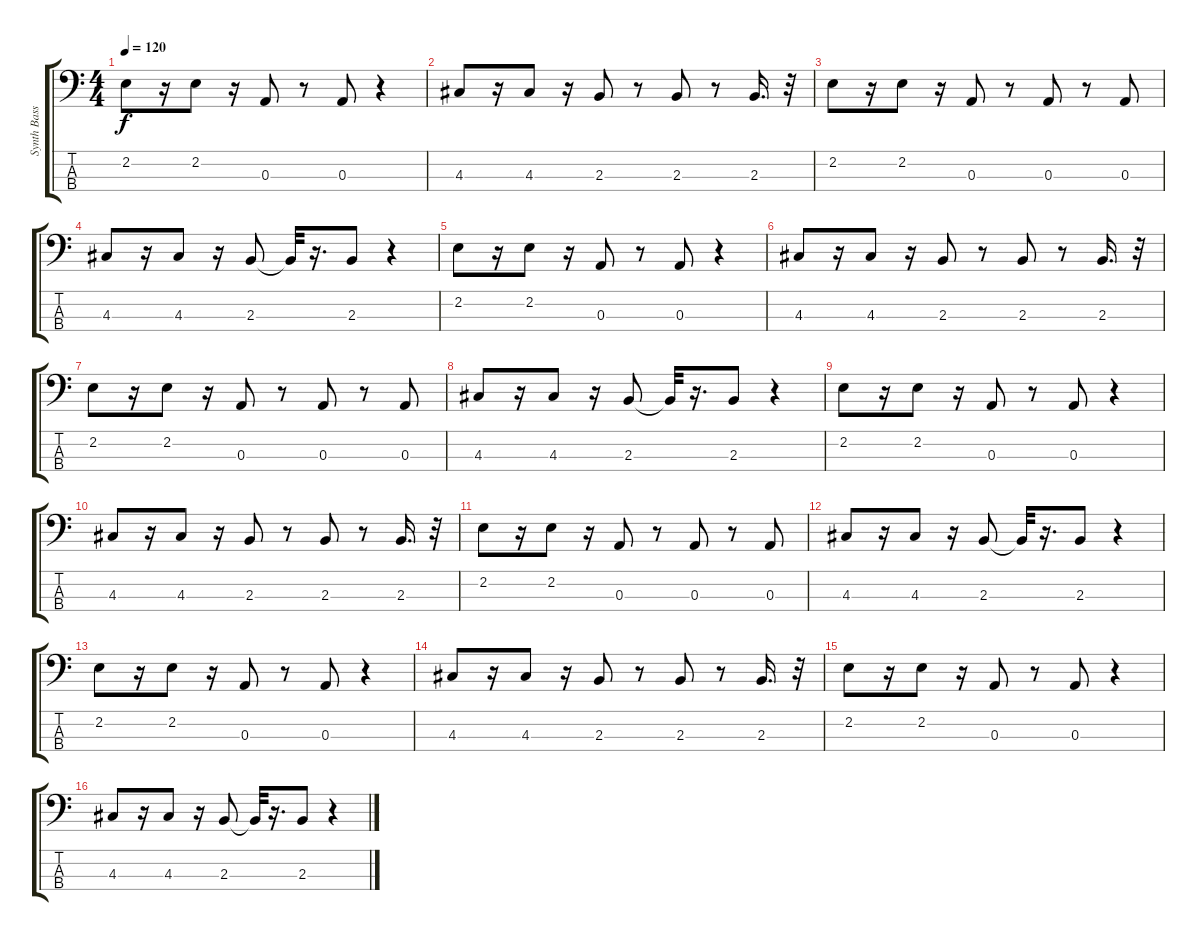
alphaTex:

\track ("Synth Bass" "Synth Bass") {instrument electricbassfinger}
\staff {score tabs}
\tuning (G2 D2 A1 E1) {hide}
\ts (4 4)
\tempo 120
\clef f4
\ks c
2.2.8{dy f} r.16 2.2.8 r.16 0.3.8 r.8 0.3.8 r.4 |
4.3.8 r.16 4.3.8 r.16 2.3.8 r.8 2.3.8 r.8 2.3.16{d} r.32 |
2.2.8 r.16 2.2.8 r.16 0.3.8 r.8 0.3.8 r.8 0.3.8 |
4.3.8 r.16 4.3.8 r.16 2.3.8 2.3{t}.32 r.16{d} 2.3.8 r.4 |
2.2.8 r.16 2.2.8 r.16 0.3.8 r.8 0.3.8 r.4 |
4.3.8 r.16 4.3.8 r.16 2.3.8 r.8 2.3.8 r.8 2.3.16{d} r.32 |
2.2.8 r.16 2.2.8 r.16 0.3.8 r.8 0.3.8 r.8 0.3.8 |
4.3.8 r.16 4.3.8 r.16 2.3.8 2.3{t}.32 r.16{d} 2.3.8 r.4 |
2.2.8 r.16 2.2.8 r.16 0.3.8 r.8 0.3.8 r.4 |
4.3.8 r.16 4.3.8 r.16 2.3.8 r.8 2.3.8 r.8 2.3.16{d} r.32 |
2.2.8 r.16 2.2.8 r.16 0.3.8 r.8 0.3.8 r.8 0.3.8 |
4.3.8 r.16 4.3.8 r.16 2.3.8 2.3{t}.32 r.16{d} 2.3.8 r.4 |
2.2.8 r.16 2.2.8 r.16 0.3.8 r.8 0.3.8 r.4 |
4.3.8 r.16 4.3.8 r.16 2.3.8 r.8 2.3.8 r.8 2.3.16{d} r.32 |
2.2.8 r.16 2.2.8 r.16 0.3.8 r.8 0.3.8 r.4 |
4.3.8 r.16 4.3.8 r.16 2.3.8 2.3{t}.32 r.16{d} 2.3.8 r.4
